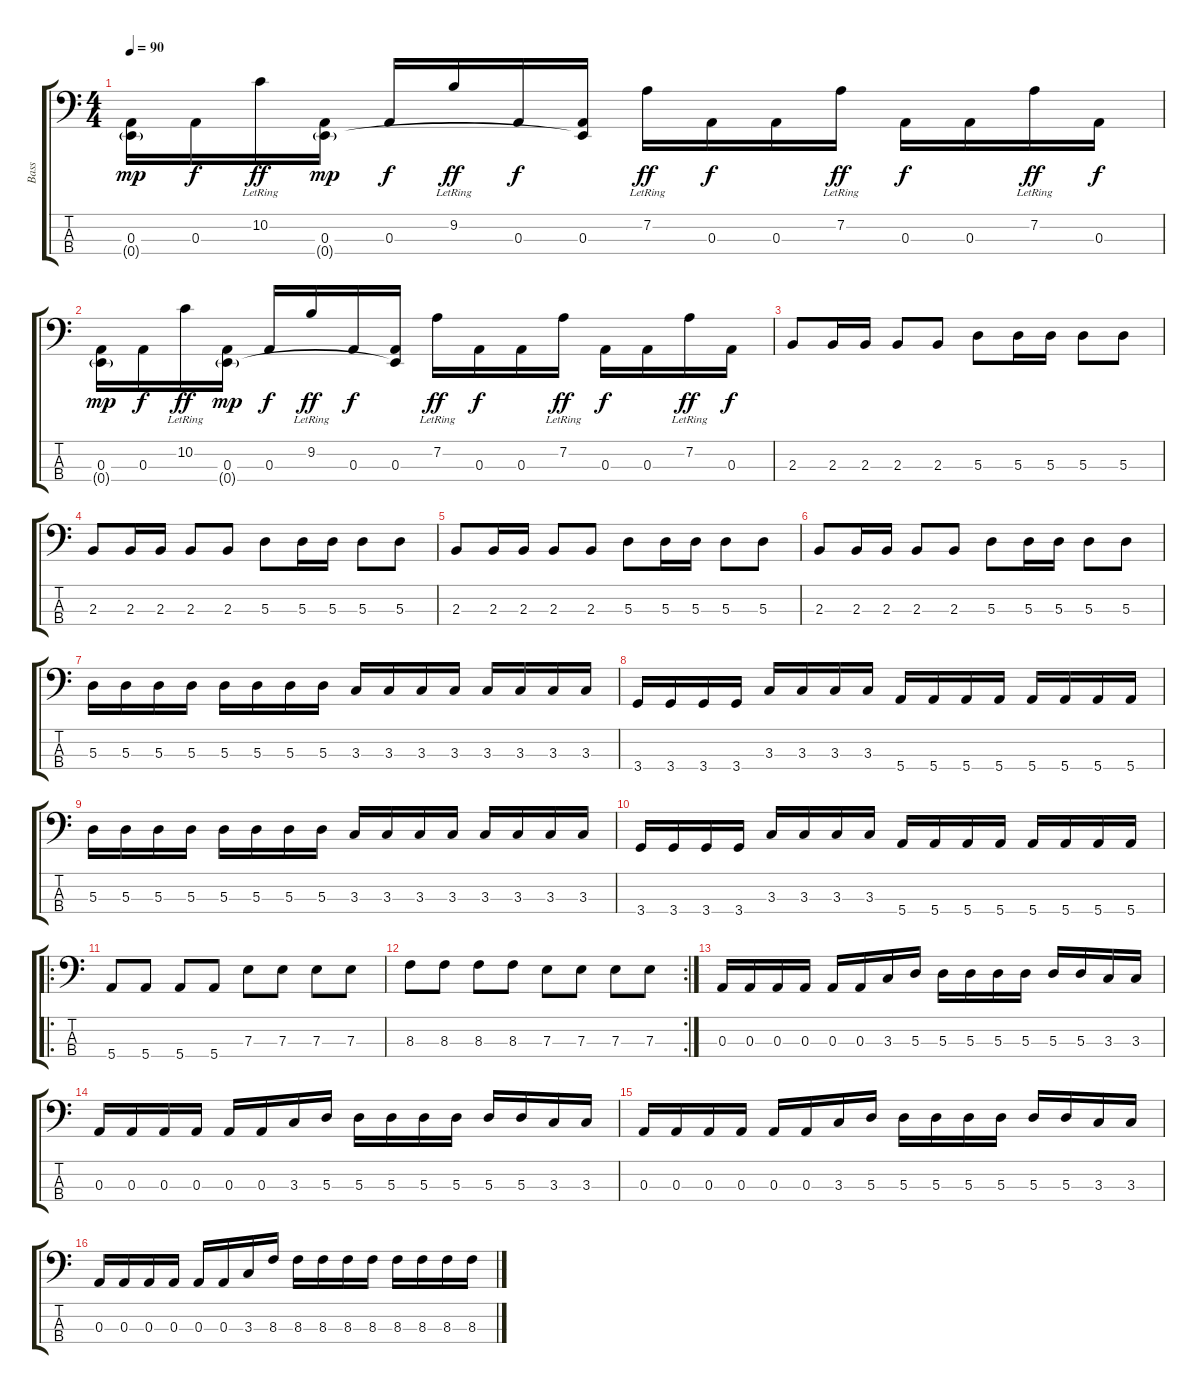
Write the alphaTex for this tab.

\track ("Bass" "Bass") {instrument electricbassfinger}
\staff {score tabs}
\tuning (G2 D2 A1 E1) {hide}
\ts (4 4)
\tempo 90
\clef f4
\ks c
(0.3 0.4{g}).16{dy mp} 0.3.16{dy f} 10.2{lr}.16{dy ff} (0.3 0.4{g}).16{dy mp} 0.3.16{dy f} 9.2{lr}.16{dy ff} 0.3.16{dy f} (0.3 0.4{t}).16 7.2{lr}.16{dy ff} 0.3.16{dy f} 0.3.16 7.2{lr}.16{dy ff} 0.3.16{dy f} 0.3.16 7.2{lr}.16{dy ff} 0.3.16{dy f} |
(0.3 0.4{g}).16{dy mp} 0.3.16{dy f} 10.2{lr}.16{dy ff} (0.3 0.4{g}).16{dy mp} 0.3.16{dy f} 9.2{lr}.16{dy ff} 0.3.16{dy f} (0.3 0.4{t}).16 7.2{lr}.16{dy ff} 0.3.16{dy f} 0.3.16 7.2{lr}.16{dy ff} 0.3.16{dy f} 0.3.16 7.2{lr}.16{dy ff} 0.3.16{dy f} |
2.3.8 2.3.16 2.3.16 2.3.8 2.3.8 5.3.8 5.3.16 5.3.16 5.3.8 5.3.8 |
2.3.8 2.3.16 2.3.16 2.3.8 2.3.8 5.3.8 5.3.16 5.3.16 5.3.8 5.3.8 |
2.3.8 2.3.16 2.3.16 2.3.8 2.3.8 5.3.8 5.3.16 5.3.16 5.3.8 5.3.8 |
2.3.8 2.3.16 2.3.16 2.3.8 2.3.8 5.3.8 5.3.16 5.3.16 5.3.8 5.3.8 |
5.3.16 5.3.16 5.3.16 5.3.16 5.3.16 5.3.16 5.3.16 5.3.16 3.3.16 3.3.16 3.3.16 3.3.16 3.3.16 3.3.16 3.3.16 3.3.16 |
3.4.16 3.4.16 3.4.16 3.4.16 3.3.16 3.3.16 3.3.16 3.3.16 5.4.16 5.4.16 5.4.16 5.4.16 5.4.16 5.4.16 5.4.16 5.4.16 |
5.3.16 5.3.16 5.3.16 5.3.16 5.3.16 5.3.16 5.3.16 5.3.16 3.3.16 3.3.16 3.3.16 3.3.16 3.3.16 3.3.16 3.3.16 3.3.16 |
3.4.16 3.4.16 3.4.16 3.4.16 3.3.16 3.3.16 3.3.16 3.3.16 5.4.16 5.4.16 5.4.16 5.4.16 5.4.16 5.4.16 5.4.16 5.4.16 |
\ro
5.4.8 5.4.8 5.4.8 5.4.8 7.3.8 7.3.8 7.3.8 7.3.8 |
\rc 2
8.3.8 8.3.8 8.3.8 8.3.8 7.3.8 7.3.8 7.3.8 7.3.8 |
0.3.16 0.3.16 0.3.16 0.3.16 0.3.16 0.3.16 3.3.16 5.3.16 5.3.16 5.3.16 5.3.16 5.3.16 5.3.16 5.3.16 3.3.16 3.3.16 |
0.3.16 0.3.16 0.3.16 0.3.16 0.3.16 0.3.16 3.3.16 5.3.16 5.3.16 5.3.16 5.3.16 5.3.16 5.3.16 5.3.16 3.3.16 3.3.16 |
0.3.16 0.3.16 0.3.16 0.3.16 0.3.16 0.3.16 3.3.16 5.3.16 5.3.16 5.3.16 5.3.16 5.3.16 5.3.16 5.3.16 3.3.16 3.3.16 |
0.3.16 0.3.16 0.3.16 0.3.16 0.3.16 0.3.16 3.3.16 8.3.16 8.3.16 8.3.16 8.3.16 8.3.16 8.3.16 8.3.16 8.3.16 8.3.16
